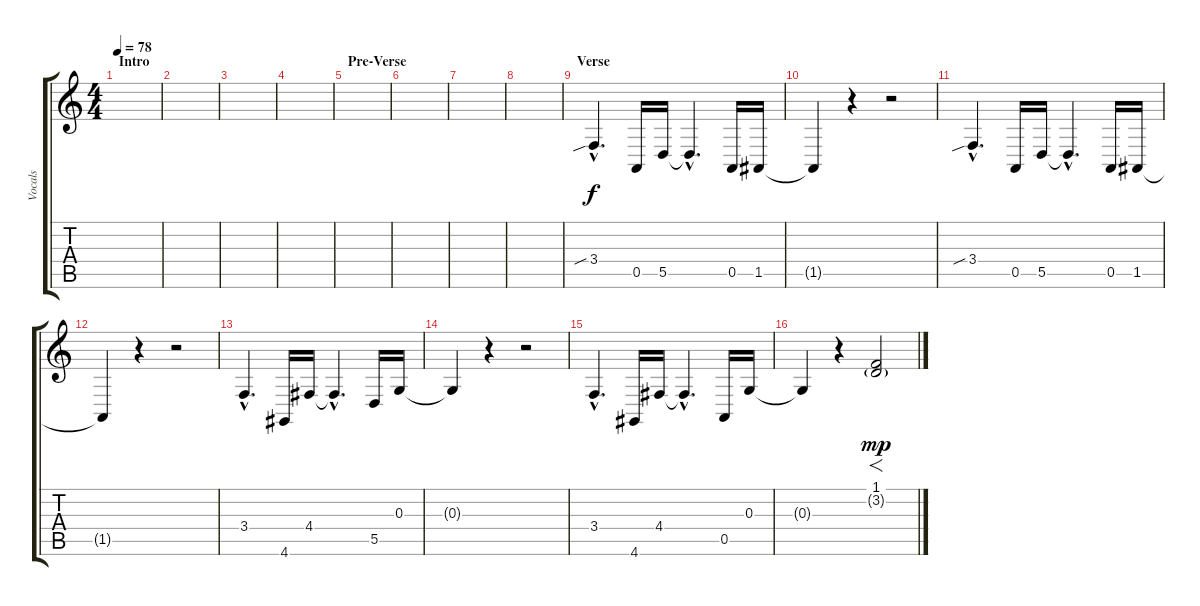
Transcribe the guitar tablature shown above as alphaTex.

\track ("Vocals" "Vocals") {instrument tenorsax}
\staff {score tabs}
\tuning (E4 B3 G3 D3 A2 E2) {hide}
\ts (4 4)
\section ("" "Intro")
\tempo 78
\clef g2
\ks c
|
|
|
|
\section ("" "Pre-Verse")
|
|
|
|
\section ("" "Verse")
3.4{sib hac}.4{d} 0.5.16 5.5.16 5.5{hac t}.4{d} 0.5.16 1.5.16 |
1.5{t}.4 r.4 r.2 |
3.4{sib hac}.4{d} 0.5.16 5.5.16 5.5{hac t}.4{d} 0.5.16 1.5.16 |
1.5{t}.4 r.4 r.2 |
3.4{hac}.4{d} 4.6.16 4.4.16 4.4{hac t}.4{d} 5.5.16 0.3.16 |
0.3{t}.4 r.4 r.2 |
3.4{hac}.4{d} 4.6.16 4.4.16 4.4{hac t}.4{d} 0.5.16 0.3.16 |
0.3{t}.4 r.4 (1.1 3.2{g}).2{f dy mp}
